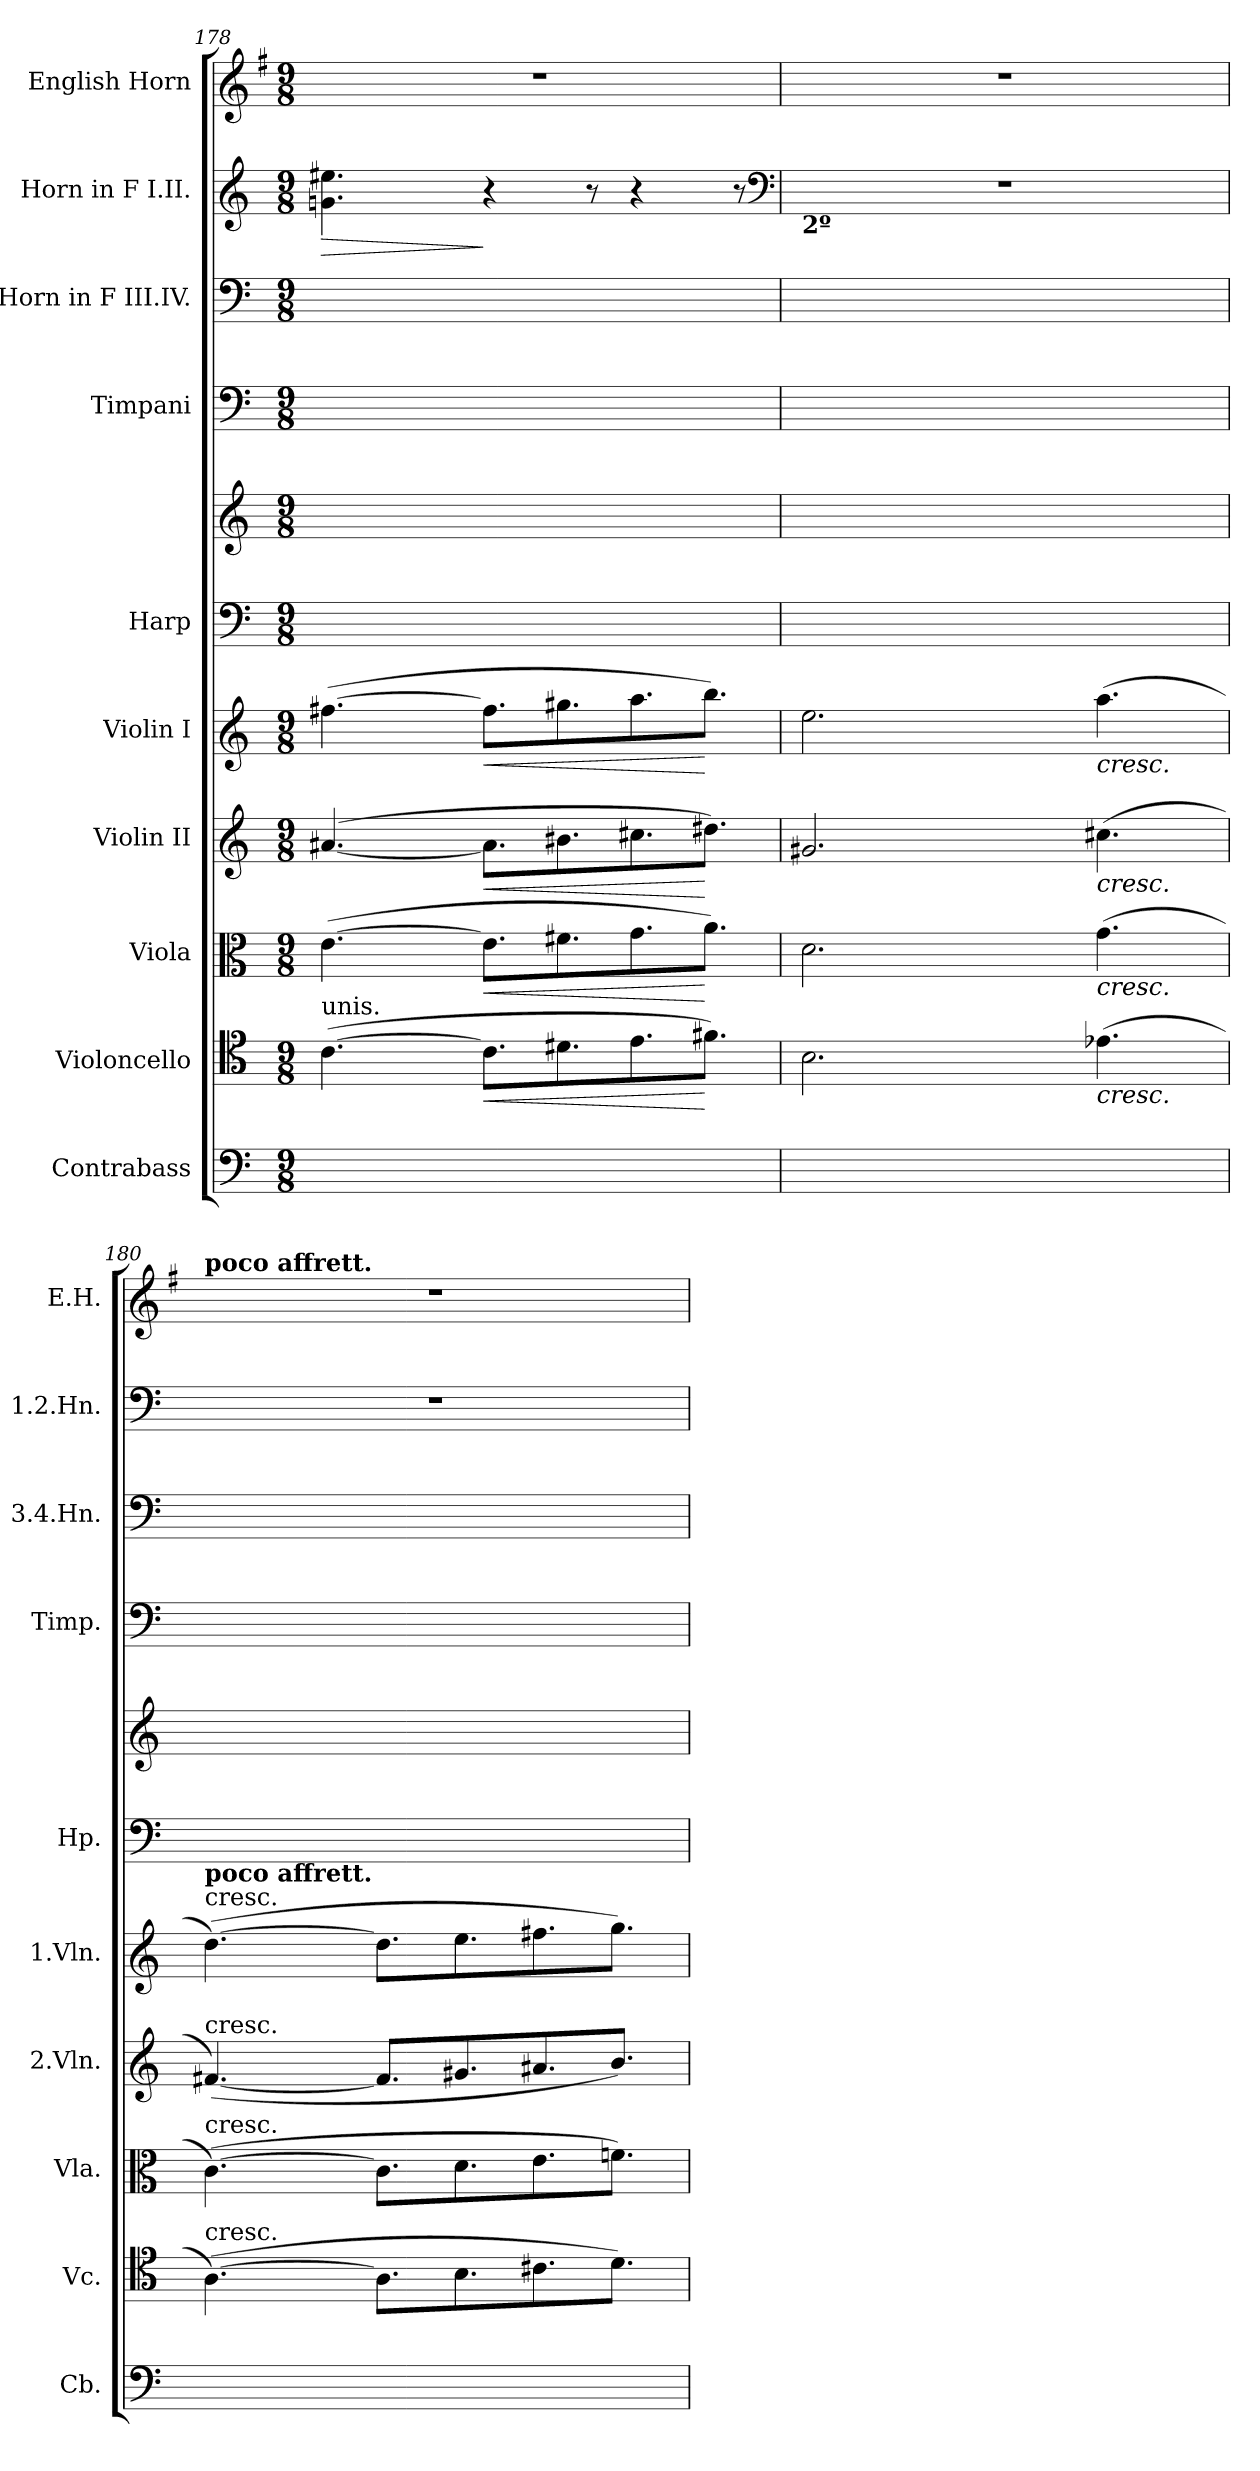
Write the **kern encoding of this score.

**kern	**kern	**dynam	**kern	**dynam	**kern	**dynam	**kern	**dynam	**kern	**kern	**kern	**kern	**kern	**dynam	**kern
*part10	*part9	*part9	*part8	*part8	*part7	*part7	*part6	*part6	*part5	*part5	*part4	*part3	*part2	*part2	*part1
*staff11	*staff10	*staff10	*staff9	*staff9	*staff8	*staff8	*staff7	*staff7	*staff6	*staff5	*staff4	*staff3	*staff2	*staff2	*staff1
*I"Contrabass	*I"Violoncello	*	*I"Viola	*	*I"Violin II	*	*I"Violin I	*	*I"Harp	*	*I"Timpani	*I"Horn in F III.IV.	*I"Horn in F I.II.	*	*I"English Horn
*I'Cb.	*I'Vc.	*	*I'Vla.	*	*I'2.Vln.	*	*I'1.Vln.	*	*I'Hp.	*	*I'Timp.	*I'3.4.Hn.	*I'1.2.Hn.	*	*I'E.H.
*clefF4	*clefC4	*	*clefC3	*	*clefG2	*	*clefG2	*	*clefF4	*clefG2	*clefF4	*clefF4	*clefG2	*	*clefG2
*ITrd7c12	*	*	*	*	*	*	*	*	*	*	*	*ITrd-3c-5	*ITrd4c7	*	*ITrd4c7
*k[]	*k[]	*	*k[]	*	*k[]	*	*k[]	*	*k[]	*k[]	*k[]	*k[b-]	*k[b-]	*	*k[]
*C:	*C:	*	*C:	*	*C:	*	*C:	*	*C:	*C:	*C:	*F:	*F:	*	*C:
*M9/8	*M9/8	*	*M9/8	*	*M9/8	*	*M9/8	*	*M9/8	*M9/8	*M9/8	*M9/8	*M9/8	*	*M9/8
=178	=178	=178	=178	=178	=178	=178	=178	=178	=178	=178	=178	=178	=178	=178	=178
!	!LO:TX:a:t=unis.	!	!	!	!	!	!	!	!	!	!	!	!	!	!
!	!	!	!	!	!	!	!	!	!	!	!	!	!	!LO:HP:b	!
2.ryy	([4.c	.	([4.e	.	([4.a#X	.	([4.ff#X	.	8ryy	8%9ryy	8ryy	1ryy	4.cn 4.a#X	>	8%9r
.	.	.	.	.	.	.	.	.	8ryy	.	16ryy	.	.	.	.
.	.	.	.	.	.	.	.	.	.	.	16ryy	.	.	.	.
.	.	.	.	.	.	.	.	.	8ryy	.	16ryy	.	.	.	.
.	.	.	.	.	.	.	.	.	.	.	16ryy	.	.	.	.
!	!	!LO:HP:b	!	!LO:HP:b	!	!LO:HP:b	!	!LO:HP:b	!	!	!	!	!	!	!
.	8.cL]	<	8.eL]	<	8.a#L]	<	8.ff#L]	<	8ryy	.	8ryy	.	4r	]	.
.	.	.	.	.	.	.	.	.	8ryy	.	8ryy	.	.	.	.
.	8.d#X	.	8.f#X	.	8.b#X	.	8.gg#X	.	.	.	.	.	.	.	.
.	.	.	.	.	.	.	.	.	8ryy	.	8ryy	.	8r	.	.
4.ryy	8.e	.	8.g	.	8.cc#X	.	8.aa	.	8ryy	.	8ryy	.	4r	.	.
.	.	.	.	.	.	.	.	.	8ryy	.	8ryy	.	.	.	.
.	8.f#XJ)	[	8.aJ)	[	8.dd#XJ)	[	8.bbJ)	[	.	.	.	.	.	.	.
.	.	.	.	.	.	.	.	.	8ryy	.	8ryy	8ryy	8r	.	.
*	*	*	*	*	*	*	*	*	*	*	*	*	*clefF4	*	*
=179	=179	=179	=179	=179	=179	=179	=179	=179	=179	=179	=179	=179	=179	=179	=179
!	!	!	!	!	!	!	!	!	!	!	!	!	!LO:TX:b:B:t=2º	!	!
2.ryy	2.B	.	2.d	.	2.g#X	.	2.ee	.	8ryy	8%9ryy	8ryy	1ryy	8%9r	.	8%9r
.	.	.	.	.	.	.	.	.	8ryy	.	16ryy	.	.	.	.
.	.	.	.	.	.	.	.	.	.	.	16ryy	.	.	.	.
.	.	.	.	.	.	.	.	.	8ryy	.	16ryy	.	.	.	.
.	.	.	.	.	.	.	.	.	.	.	16ryy	.	.	.	.
.	.	.	.	.	.	.	.	.	8ryy	.	8ryy	.	.	.	.
.	.	.	.	.	.	.	.	.	8ryy	.	8ryy	.	.	.	.
.	.	.	.	.	.	.	.	.	8ryy	.	8ryy	.	.	.	.
!	!	!	!	!	!	!	!LO:TX:b:i:t=cresc.	!	!	!	!	!	!	!	!
!	!	!	!	!	!LO:TX:b:i:t=cresc.	!	!	!	!	!	!	!	!	!	!
!	!	!	!LO:TX:b:i:t=cresc.	!	!	!	!	!	!	!	!	!	!	!	!
!	!LO:TX:b:i:t=cresc.	!	!	!	!	!	!	!	!	!	!	!	!	!	!
4.ryy	(4.e-X	.	(4.g	.	(4.cc#X	.	(4.aa	.	8ryy	.	8ryy	.	.	.	.
.	.	.	.	.	.	.	.	.	8ryy	.	8ryy	.	.	.	.
.	.	.	.	.	.	.	.	.	8ryy	.	8ryy	8ryy	.	.	.
=180	=180	=180	=180	=180	=180	=180	=180	=180	=180	=180	=180	=180	=180	=180	=180
!	!	!	!	!	!	!	!	!	!	!	!	!	!	!	!LO:TX:a:B:t=poco affrett.
!	!	!	!	!	!	!	!LO:TX:t=cresc.	!	!	!	!	!	!	!	!
!	!	!	!	!	!	!	!LO:TX:a:B:t=poco affrett.	!	!	!	!	!	!	!	!
!	!	!	!	!	!LO:TX:t=cresc.	!	!	!	!	!	!	!	!	!	!
!	!	!	!LO:TX:t=cresc.	!	!	!	!	!	!	!	!	!	!	!	!
!	!LO:TX:t=cresc.	!	!	!	!	!	!	!	!	!	!	!	!	!	!
2.ryy	([4.A)	.	([4.c)	.	([4.f#X)	.	([4.dd)	.	8ryy	8%9ryy	8ryy	8%9ryy	8%9r	.	8%9r
.	.	.	.	.	.	.	.	.	8ryy	.	16ryy	.	.	.	.
.	.	.	.	.	.	.	.	.	.	.	16ryy	.	.	.	.
.	.	.	.	.	.	.	.	.	8ryy	.	16ryy	.	.	.	.
.	.	.	.	.	.	.	.	.	.	.	16ryy	.	.	.	.
.	8.AL]	.	8.cL]	.	8.f#L]	.	8.ddL]	.	8ryy	.	8ryy	.	.	.	.
.	.	.	.	.	.	.	.	.	8ryy	.	8ryy	.	.	.	.
.	8.B	.	8.d	.	8.g#X	.	8.ee	.	.	.	.	.	.	.	.
.	.	.	.	.	.	.	.	.	8ryy	.	8ryy	.	.	.	.
4.ryy	8.c#X	.	8.e	.	8.a#X	.	8.ff#X	.	8ryy	.	8ryy	.	.	.	.
.	.	.	.	.	.	.	.	.	8ryy	.	8ryy	.	.	.	.
.	8.dJ)	.	8.fniJ)	.	8.bJ)	.	8.ggJ)	.	.	.	.	.	.	.	.
.	.	.	.	.	.	.	.	.	8ryy	.	8ryy	.	.	.	.
=	=	=	=	=	=	=	=	=	=	=	=	=	=	=	=
*-	*-	*-	*-	*-	*-	*-	*-	*-	*-	*-	*-	*-	*-	*-	*-
